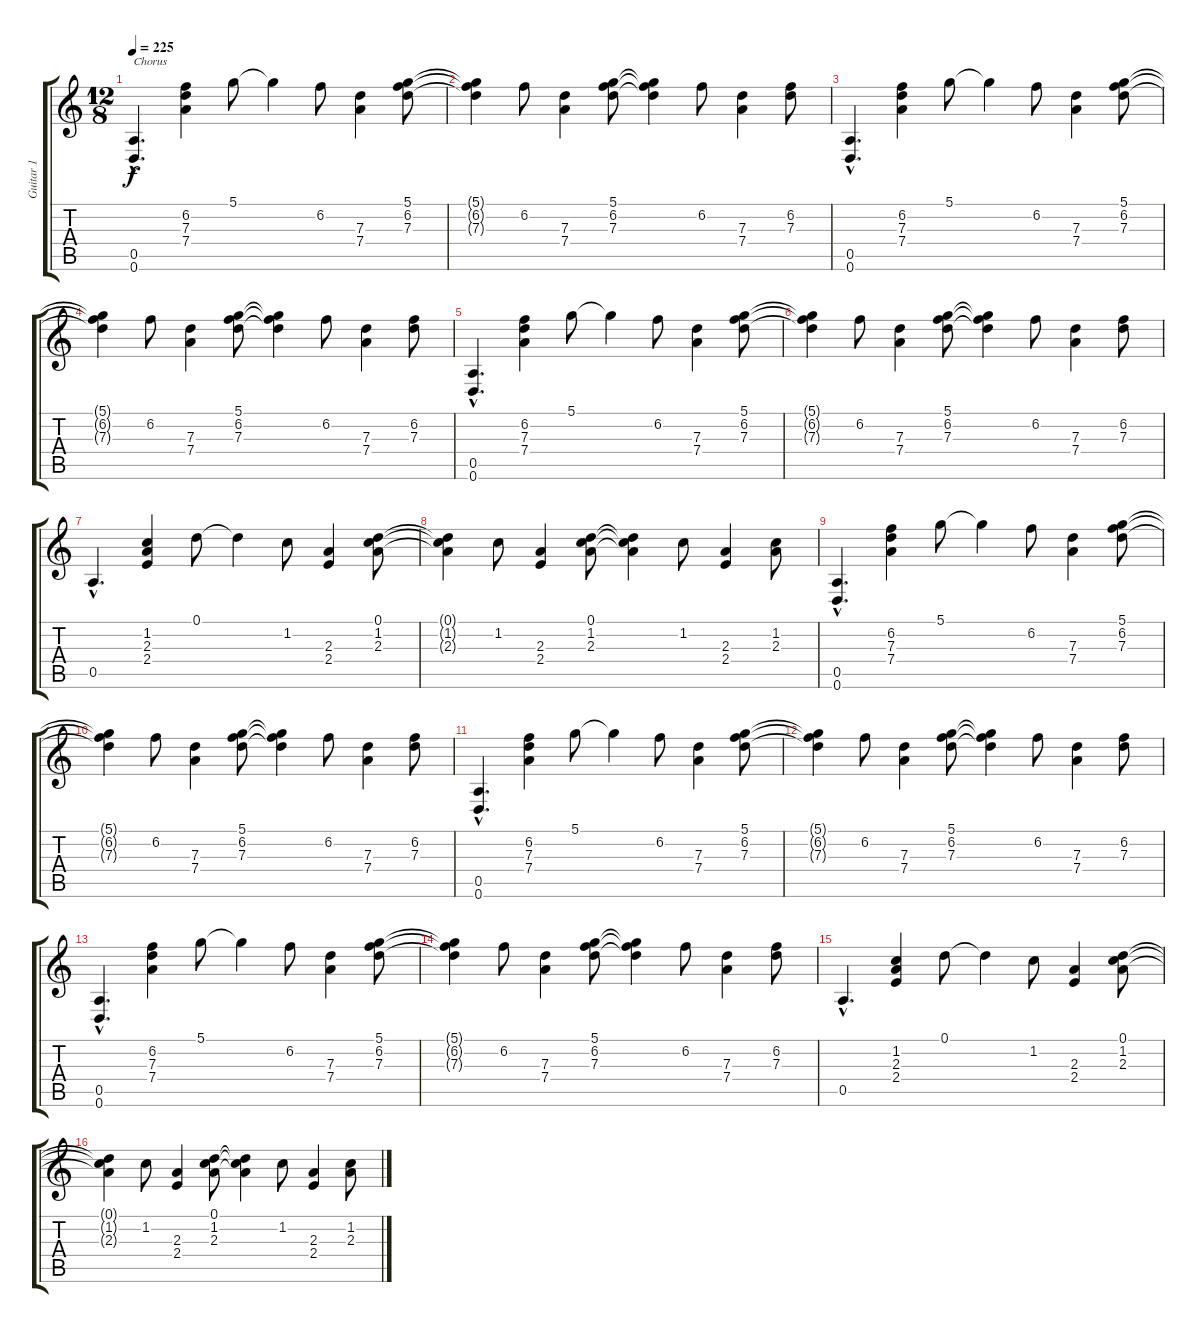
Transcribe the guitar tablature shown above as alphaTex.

\track ("Guitar 1" "Guitar 1") {instrument electricguitarclean}
\staff {score tabs}
\tuning (D4 B3 G3 D3 A2 D2) {hide}
\ts (12 8)
\tempo 225
\clef g2
\ks c
(0.5{hac} 0.6{hac}).4{d txt "Chorus" dy f} (6.2 7.3 7.4).4 5.1.8 5.1{t}.4 6.2.8 (7.3 7.4).4 (5.1 6.2 7.3).8 |
(5.1{t} 6.2{t} 7.3{t}).4 6.2.8 (7.3 7.4).4 (5.1 6.2 7.3).8 (5.1{t} 6.2{t} 7.3{t}).4 6.2.8 (7.3 7.4).4 (6.2 7.3).8 |
(0.5{hac} 0.6{hac}).4{d} (6.2 7.3 7.4).4 5.1.8 5.1{t}.4 6.2.8 (7.3 7.4).4 (5.1 6.2 7.3).8 |
(5.1{t} 6.2{t} 7.3{t}).4 6.2.8 (7.3 7.4).4 (5.1 6.2 7.3).8 (5.1{t} 6.2{t} 7.3{t}).4 6.2.8 (7.3 7.4).4 (6.2 7.3).8 |
(0.5{hac} 0.6{hac}).4{d} (6.2 7.3 7.4).4 5.1.8 5.1{t}.4 6.2.8 (7.3 7.4).4 (5.1 6.2 7.3).8 |
(5.1{t} 6.2{t} 7.3{t}).4 6.2.8 (7.3 7.4).4 (5.1 6.2 7.3).8 (5.1{t} 6.2{t} 7.3{t}).4 6.2.8 (7.3 7.4).4 (6.2 7.3).8 |
0.5{hac}.4{d} (1.2 2.3 2.4).4 0.1.8 0.1{t}.4 1.2.8 (2.3 2.4).4 (0.1 1.2 2.3).8 |
(0.1{t} 1.2{t} 2.3{t}).4 1.2.8 (2.3 2.4).4 (0.1 1.2 2.3).8 (0.1{t} 1.2{t} 2.3{t}).4 1.2.8 (2.3 2.4).4 (1.2 2.3).8 |
(0.5{hac} 0.6{hac}).4{d} (6.2 7.3 7.4).4 5.1.8 5.1{t}.4 6.2.8 (7.3 7.4).4 (5.1 6.2 7.3).8 |
(5.1{t} 6.2{t} 7.3{t}).4 6.2.8 (7.3 7.4).4 (5.1 6.2 7.3).8 (5.1{t} 6.2{t} 7.3{t}).4 6.2.8 (7.3 7.4).4 (6.2 7.3).8 |
(0.5{hac} 0.6{hac}).4{d} (6.2 7.3 7.4).4 5.1.8 5.1{t}.4 6.2.8 (7.3 7.4).4 (5.1 6.2 7.3).8 |
(5.1{t} 6.2{t} 7.3{t}).4 6.2.8 (7.3 7.4).4 (5.1 6.2 7.3).8 (5.1{t} 6.2{t} 7.3{t}).4 6.2.8 (7.3 7.4).4 (6.2 7.3).8 |
(0.5{hac} 0.6{hac}).4{d} (6.2 7.3 7.4).4 5.1.8 5.1{t}.4 6.2.8 (7.3 7.4).4 (5.1 6.2 7.3).8 |
(5.1{t} 6.2{t} 7.3{t}).4 6.2.8 (7.3 7.4).4 (5.1 6.2 7.3).8 (5.1{t} 6.2{t} 7.3{t}).4 6.2.8 (7.3 7.4).4 (6.2 7.3).8 |
0.5{hac}.4{d} (1.2 2.3 2.4).4 0.1.8 0.1{t}.4 1.2.8 (2.3 2.4).4 (0.1 1.2 2.3).8 |
(0.1{t} 1.2{t} 2.3{t}).4 1.2.8 (2.3 2.4).4 (0.1 1.2 2.3).8 (0.1{t} 1.2{t} 2.3{t}).4 1.2.8 (2.3 2.4).4 (1.2 2.3).8
